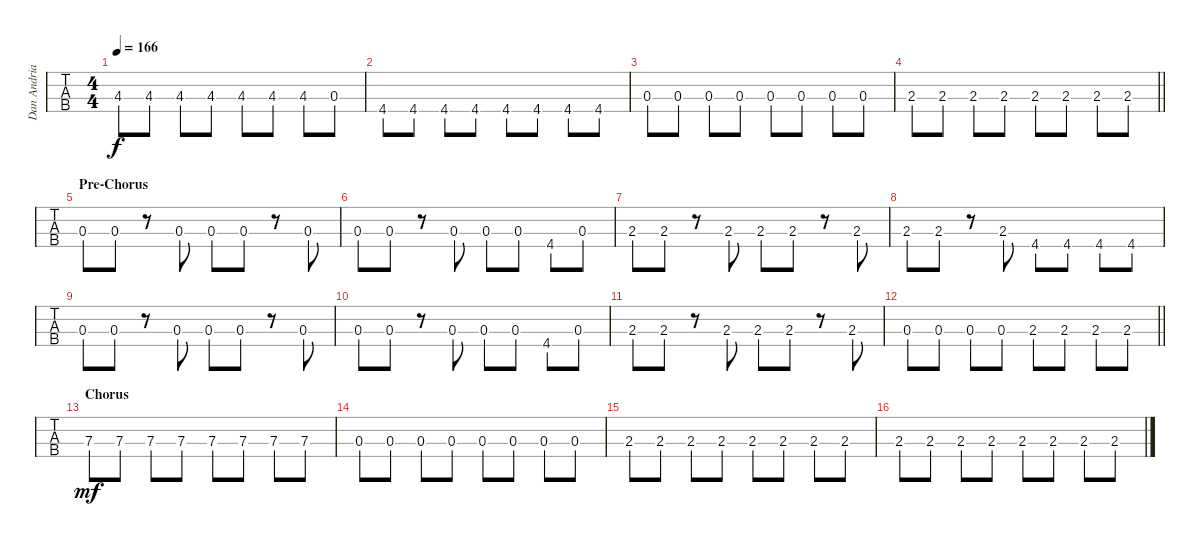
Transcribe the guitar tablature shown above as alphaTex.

\track ("Dan Andriano - Bass" "Dan Andria") {instrument electricbassfinger}
\staff {tabs}
\tuning (G2 D2 A1 E1) {hide}
\ts (4 4)
\tempo 166
\clef f4
\ks c
4.3.8{dy f} 4.3.8 4.3.8 4.3.8 4.3.8 4.3.8 4.3.8 0.3.8 |
4.4.8 4.4.8 4.4.8 4.4.8 4.4.8 4.4.8 4.4.8 4.4.8 |
0.3.8 0.3.8 0.3.8 0.3.8 0.3.8 0.3.8 0.3.8 0.3.8 |
\barLineRight lightlight
2.3.8 2.3.8 2.3.8 2.3.8 2.3.8 2.3.8 2.3.8 2.3.8 |
\section ("" "Pre-Chorus")
0.3.8 0.3.8 r.8 0.3.8 0.3.8 0.3.8 r.8 0.3.8 |
0.3.8 0.3.8 r.8 0.3.8 0.3.8 0.3.8 4.4.8 0.3.8 |
2.3.8 2.3.8 r.8 2.3.8 2.3.8 2.3.8 r.8 2.3.8 |
2.3.8 2.3.8 r.8 2.3.8 4.4.8 4.4.8 4.4.8 4.4.8 |
0.3.8 0.3.8 r.8 0.3.8 0.3.8 0.3.8 r.8 0.3.8 |
0.3.8 0.3.8 r.8 0.3.8 0.3.8 0.3.8 4.4.8 0.3.8 |
2.3.8 2.3.8 r.8 2.3.8 2.3.8 2.3.8 r.8 2.3.8 |
\barLineRight lightlight
0.3.8 0.3.8 0.3.8 0.3.8 2.3.8 2.3.8 2.3.8 2.3.8 |
\section ("" "Chorus")
7.3.8{dy mf} 7.3.8 7.3.8 7.3.8 7.3.8 7.3.8 7.3.8 7.3.8 |
0.3.8 0.3.8 0.3.8 0.3.8 0.3.8 0.3.8 0.3.8 0.3.8 |
2.3.8 2.3.8 2.3.8 2.3.8 2.3.8 2.3.8 2.3.8 2.3.8 |
2.3.8 2.3.8 2.3.8 2.3.8 2.3.8 2.3.8 2.3.8 2.3.8
